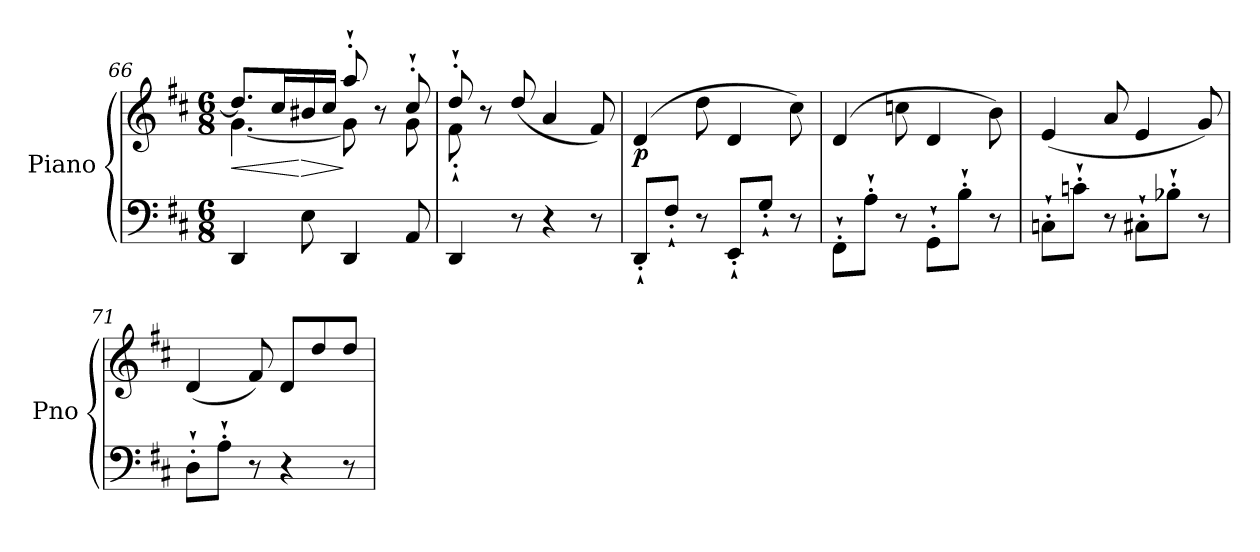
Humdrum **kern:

**kern	**kern	**dynam
*part1	*part1	*part1
*staff2	*staff1	*staff1/2
*I"Piano	*	*
*I'Pno	*	*
!!LO:LB:g=z
*clefF4	*clefG2	*
*k[f#c#]	*k[f#c#]	*
*M6/8	*M6/8	*
=66	=66	=66
!	!	!LO:HP:b
*	*^	*
4DD/	8.dd/L]	[4.g\	<
.	16cc#/L	.	.
!	!	!	!LO:HP:n=1:b
8E\	16b#X/	.	[ >
.	16cc#/JJ	.	.
4DD/	8aa'`/	8g\]	]
.	8r	8ryy	.
8AA/	8cc#'`/	8g\	.
=67	=67	=67	=67
4DD/	8dd'`/	8f#'`\	.
.	8r	2ryy	.
8r	(>8dd/	.	.
4r	4a/	.	.
8r	8f#/)	8ryy	.
=68	=68	=68	=68
!	!	!	!LO:DY:b
*	*v	*v	*
8DD'`/L	(4d/	p
8F#'`/J	.	.
8r	8dd\	.
8EE'`/L	4d/	.
8G'`/J	.	.
8r	8cc#\)	.
=69	=69	=69
8FF#'`\L	(4d/	.
8A'`\J	.	.
8r	8ccn\	.
8GG'`\L	4d/	.
8B'`\J	.	.
8r	8b\)	.
!!LO:LB:g=z
=70	=70	=70
8Cn'`\L	(>4e/	.
8cn'`\J	.	.
8r	8a/	.
8C#X'`\L	4e/	.
8B-X'`\J	.	.
8r	8g/)	.
=71	=71	=71
8D'`\L	(4d/	.
8A'`\J	.	.
8r	8f#/)	.
4r	8d/L	.
.	8dd/	.
8r	8dd/J	.
=	=	=
*-	*-	*-
